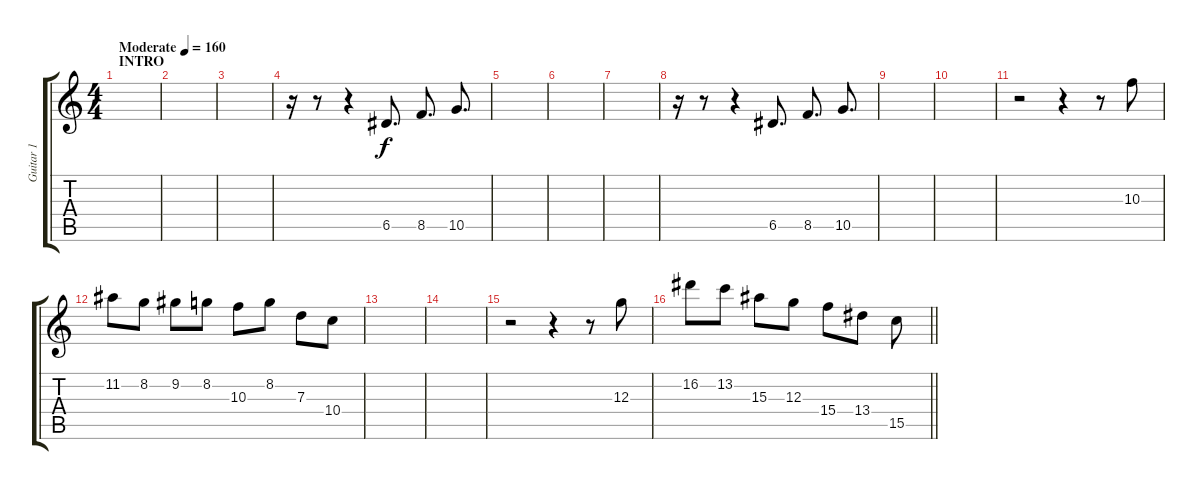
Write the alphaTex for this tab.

\track ("Guitar 1" "Guitar 1") {instrument electricguitarclean}
\staff {score tabs}
\tuning (E4 B3 G3 D3 A2 E2) {hide}
\ts (4 4)
\section ("" "INTRO")
\tempo (160 "Moderate")
\clef g2
\ks c
|
|
|
r.16 r.8 r.4 6.5.8{d} 8.5.8{d} 10.5.8{d} |
|
|
|
r.16 r.8 r.4 6.5.8{d} 8.5.8{d} 10.5.8{d} |
|
|
r.2 r.4 r.8 10.3.8 |
11.2.8 8.2.8 9.2.8 8.2.8 10.3.8 8.2.8 7.3.8 10.4.8 |
|
|
r.2 r.4 r.8 12.3.8 |
\barLineRight lightlight
16.2.8 13.2.8 15.3.8 12.3.8 15.4.8 13.4.8 15.5.8
